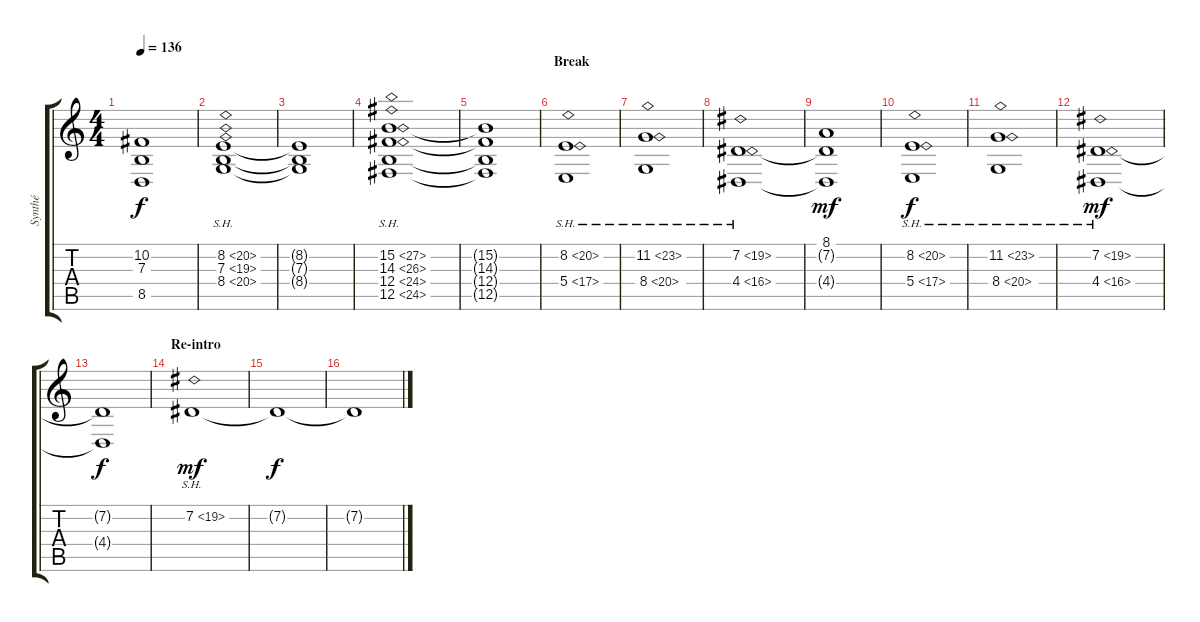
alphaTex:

\track ("Synthé" "Synthé") {instrument synthstrings1}
\staff {score tabs}
\tuning (Db4 Ab3 E3 B2 Gb2 B1) {hide}
\ts (4 4)
\tempo 136
\clef g2
\ks c
(10.2{t} 7.3{t} 8.5{t}).1{dy f} |
(8.2{sh 12} 7.3{sh 12} 8.4{sh 12}).1 |
(8.2{t} 7.3{t} 8.4{t}).1 |
(15.2{sh 12} 14.3{sh 12} 12.4{sh 12} 12.5{sh 12}).1 |
(15.2{t} 14.3{t} 12.4{t} 12.5{t}).1 |
\section ("" "Break")
(8.2{sh 12} 5.4{sh 12}).1 |
(11.2{sh 12} 8.4{sh 12}).1 |
(7.2{sh 12} 4.4{sh 12}).1 |
(8.1 7.2{t} 4.4{t}).1{dy mf} |
(8.2{sh 12} 5.4{sh 12}).1{dy f} |
(11.2{sh 12} 8.4{sh 12}).1 |
(7.2{sh 12} 4.4{sh 12}).1{dy mf} |
(7.2{t} 4.4{t}).1{dy f} |
\section ("" "Re-intro")
7.2{sh 12}.1{dy mf} |
7.2{t}.1{dy f} |
7.2{t}.1
